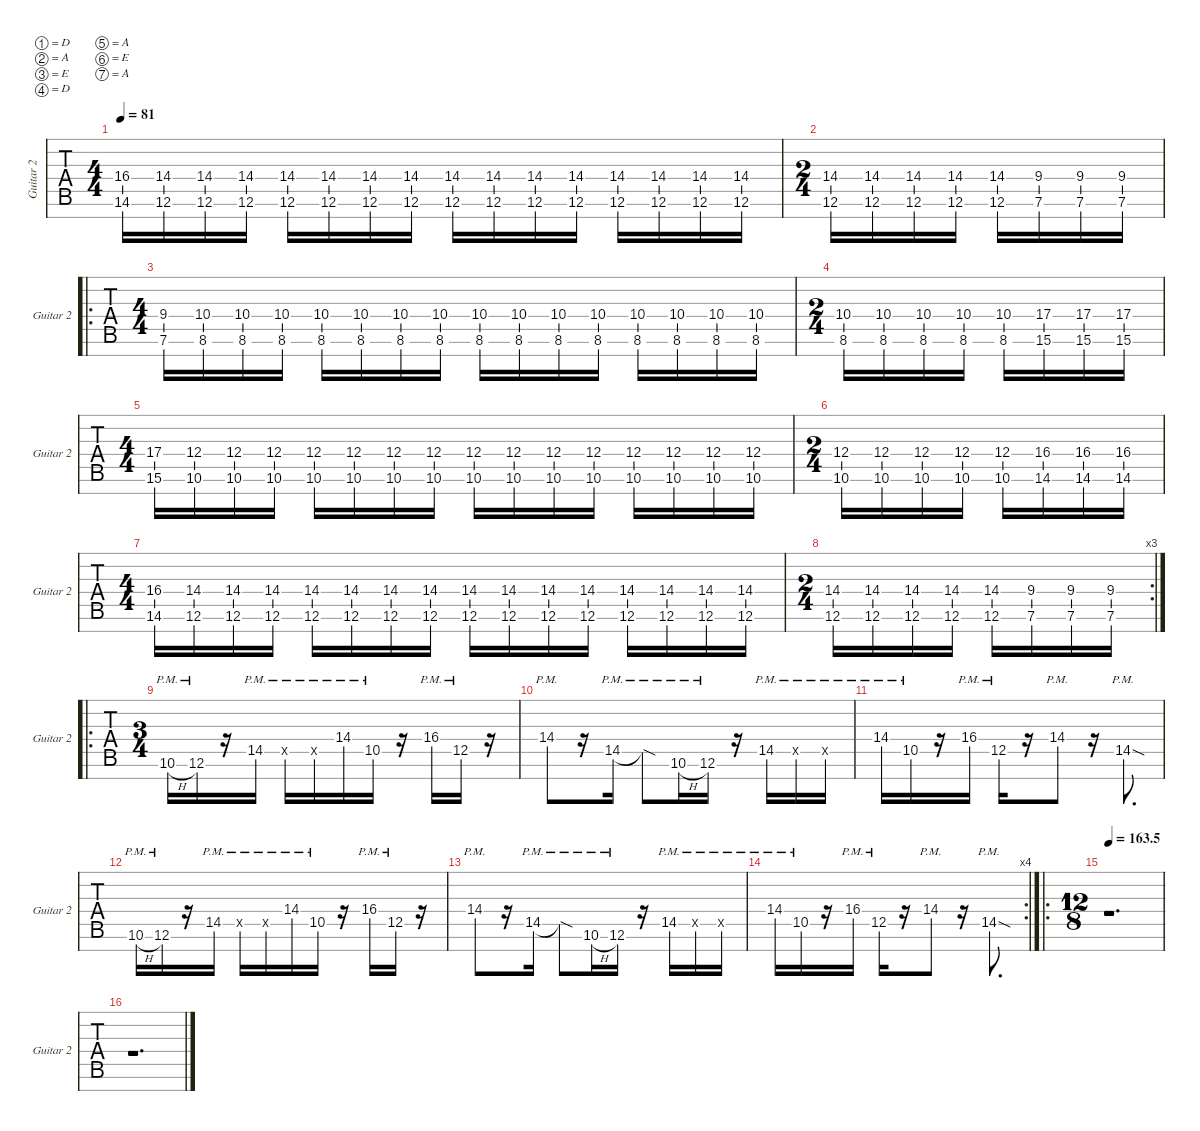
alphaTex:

\defaultSystemsLayout 4
\hideDynamics
\bracketExtendMode nobrackets
\singleTrackTrackNamePolicy allsystems
\multiTrackTrackNamePolicy allsystems
\firstSystemTrackNameMode fullname
\otherSystemsTrackNameMode fullname
\otherSystemsTrackNameOrientation horizontal
\track ("Guitar 2" "Guitar 2") {instrument distortionguitar}
\staff {tabs}
\tuning (D4 A3 E3 D3 A2 E2 A1)
\ts (4 4)
\tempo 81
\clef g2
\ks c
(14.6 16.4).16{dy mf} (12.6 14.4).16 (12.6 14.4).16 (12.6 14.4).16 (12.6 14.4).16 (12.6 14.4).16 (12.6 14.4).16 (12.6 14.4).16 (12.6 14.4).16 (12.6 14.4).16 (12.6 14.4).16 (12.6 14.4).16 (12.6 14.4).16 (12.6 14.4).16 (12.6 14.4).16 (12.6 14.4).16 |
\ts (2 4)
(12.6 14.4).16 (12.6 14.4).16 (12.6 14.4).16 (12.6 14.4).16 (12.6 14.4).16 (7.6 9.4).16 (7.6 9.4).16 (7.6 9.4).16 |
\ro
\ts (4 4)
(7.6 9.4).16 (8.6 10.4).16 (8.6 10.4).16 (8.6 10.4).16 (8.6 10.4).16 (8.6 10.4).16 (8.6 10.4).16 (8.6 10.4).16 (8.6 10.4).16 (8.6 10.4).16 (8.6 10.4).16 (8.6 10.4).16 (8.6 10.4).16 (8.6 10.4).16 (8.6 10.4).16 (8.6 10.4).16 |
\ts (2 4)
(8.6 10.4).16 (8.6 10.4).16 (8.6 10.4).16 (8.6 10.4).16 (8.6 10.4).16 (15.6 17.4).16 (15.6 17.4).16 (15.6 17.4).16 |
\ts (4 4)
(15.6 17.4).16 (10.6 12.4).16 (10.6 12.4).16 (10.6 12.4).16 (10.6 12.4).16 (10.6 12.4).16 (10.6 12.4).16 (10.6 12.4).16 (10.6 12.4).16 (10.6 12.4).16 (10.6 12.4).16 (10.6 12.4).16 (10.6 12.4).16 (10.6 12.4).16 (10.6 12.4).16 (10.6 12.4).16 |
\ts (2 4)
(10.6 12.4).16 (10.6 12.4).16 (10.6 12.4).16 (10.6 12.4).16 (10.6 12.4).16 (14.6 16.4).16 (14.6 16.4).16 (14.6 16.4).16 |
\ts (4 4)
(14.6 16.4).16 (12.6 14.4).16 (12.6 14.4).16 (12.6 14.4).16 (12.6 14.4).16 (12.6 14.4).16 (12.6 14.4).16 (12.6 14.4).16 (12.6 14.4).16 (12.6 14.4).16 (12.6 14.4).16 (12.6 14.4).16 (12.6 14.4).16 (12.6 14.4).16 (12.6 14.4).16 (12.6 14.4).16 |
\rc 3
\ts (2 4)
(12.6 14.4).16 (12.6 14.4).16 (12.6 14.4).16 (12.6 14.4).16 (12.6 14.4).16 (7.6 9.4).16 (7.6 9.4).16 (7.6 9.4).16 |
\ro
\ts (3 4)
10.6{h pm}.16 12.6{pm}.16 r.16 14.5{pm}.16 7.5{pm x}.16 7.5{pm x}.16 14.4{pm}.16 10.5{pm}.16 r.16 16.4{pm}.16 12.5{pm}.16 r.16 |
14.4{pm}.8 r.16 14.5{pm}.16 14.5{sod pm t}.8 10.6{h pm}.16 12.6{pm}.16 r.16 14.5{pm}.16 7.5{pm x}.16 7.5{pm x}.16 |
14.4{pm}.16 10.5{pm}.16 r.16 16.4{pm}.16 12.5{pm}.16 r.16 14.4{pm}.8 r.16 14.5{sod pm}.8{d} |
10.6{h pm}.16 12.6{pm}.16 r.16 14.5{pm}.16 7.5{pm x}.16 7.5{pm x}.16 14.4{pm}.16 10.5{pm}.16 r.16 16.4{pm}.16 12.5{pm}.16 r.16 |
14.4{pm}.8 r.16 14.5{pm}.16 14.5{sod pm t}.8 10.6{h pm}.16 12.6{pm}.16 r.16 14.5{pm}.16 7.5{pm x}.16 7.5{pm x}.16 |
\rc 4
14.4{pm}.16 10.5{pm}.16 r.16 16.4{pm}.16 12.5{pm}.16 r.16 14.4{pm}.8 r.16 14.5{sod pm}.8{d} |
\ro
\ts (12 8)
\tempo (163.5 0.0125)
r.1{d} |
r.1{d}
